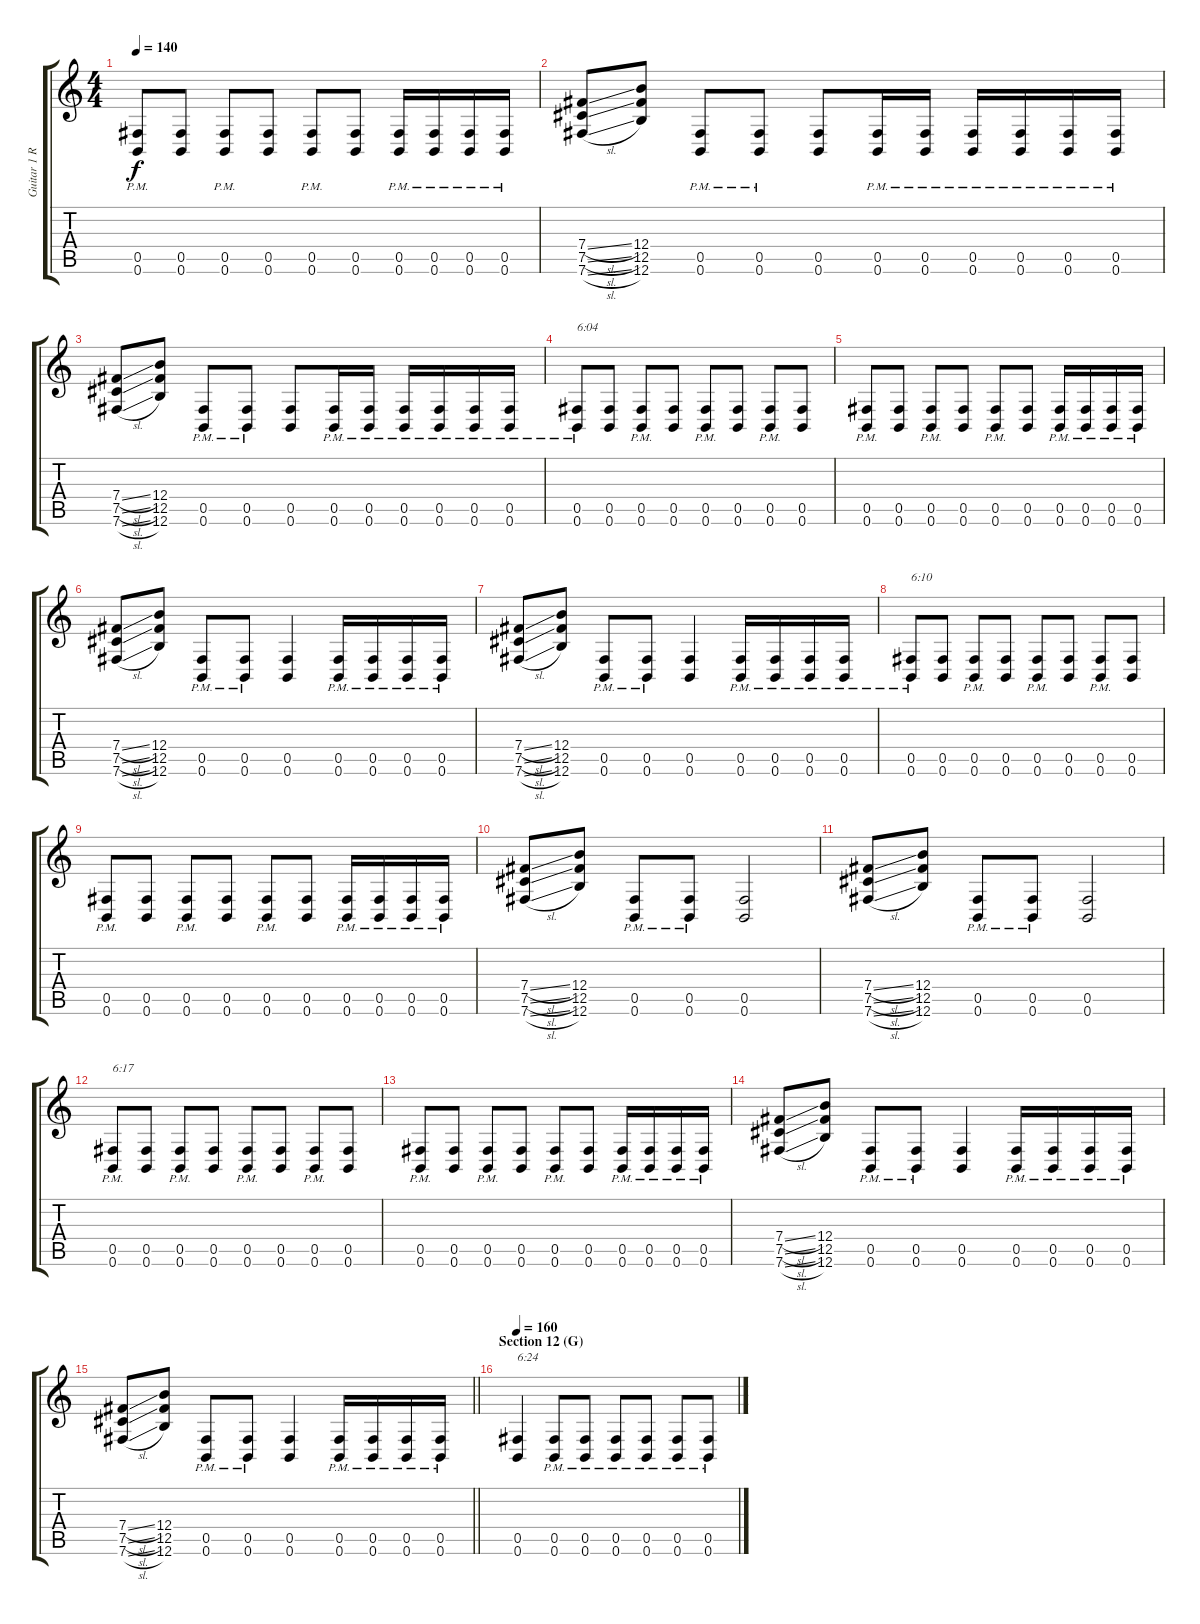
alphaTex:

\track ("Guitar 1 Rhythm" "Guitar 1 R") {instrument overdrivenguitar}
\staff {score tabs}
\tuning (E4 B3 E3 B2 Gb2 B1) {hide}
\ts (4 4)
\tempo 140
\clef g2
\ks c
(0.5 0.6{pm}).8{dy f} (0.5 0.6).8 (0.5{pm} 0.6).8 (0.5 0.6).8 (0.5{pm} 0.6).8 (0.5 0.6).8 (0.5{pm} 0.6{pm}).16 (0.5{pm} 0.6{pm}).16 (0.5{pm} 0.6{pm}).16 (0.5{pm} 0.6{pm}).16 |
(7.4{sl} 7.5{sl} 7.6{sl}).8 (12.4 12.5 12.6).8 (0.5{pm} 0.6).8 (0.5{pm} 0.6).8 (0.5 0.6).8 (0.5{pm} 0.6).16 (0.5{pm} 0.6).16 (0.5{pm} 0.6).16 (0.5{pm} 0.6).16 (0.5{pm} 0.6{pm}).16 (0.5{pm} 0.6{pm}).16 |
(7.4{sl} 7.5{sl} 7.6{sl}).8 (12.4 12.5 12.6).8 (0.5{pm} 0.6).8 (0.5{pm} 0.6).8 (0.5 0.6).8 (0.5{pm} 0.6{pm}).16 (0.5{pm} 0.6{pm}).16 (0.5{pm} 0.6{pm}).16 (0.5{pm} 0.6{pm}).16 (0.5{pm} 0.6{pm}).16 (0.5{pm} 0.6{pm}).16 |
(0.5 0.6{pm}).8{txt "6:04"} (0.5 0.6).8 (0.5{pm} 0.6).8 (0.5 0.6).8 (0.5{pm} 0.6).8 (0.5 0.6).8 (0.5 0.6{pm}).8 (0.5 0.6).8 |
(0.5{pm} 0.6).8 (0.5 0.6).8 (0.5{pm} 0.6).8 (0.5 0.6).8 (0.5{pm} 0.6).8 (0.5 0.6).8 (0.5{pm} 0.6{pm}).16 (0.5{pm} 0.6{pm}).16 (0.5{pm} 0.6{pm}).16 (0.5{pm} 0.6{pm}).16 |
(7.4{sl} 7.5{sl} 7.6{sl}).8 (12.4 12.5 12.6).8 (0.5{pm} 0.6{pm}).8 (0.5{pm} 0.6{pm}).8 (0.5 0.6).4 (0.5{pm} 0.6{pm}).16 (0.5{pm} 0.6{pm}).16 (0.5{pm} 0.6{pm}).16 (0.5{pm} 0.6{pm}).16 |
(7.4{sl} 7.5{sl} 7.6{sl}).8 (12.4 12.5 12.6).8 (0.5{pm} 0.6{pm}).8 (0.5{pm} 0.6{pm}).8 (0.5 0.6).4 (0.5{pm} 0.6{pm}).16 (0.5{pm} 0.6{pm}).16 (0.5{pm} 0.6{pm}).16 (0.5{pm} 0.6{pm}).16 |
(0.5 0.6{pm}).8{txt "6:10"} (0.5 0.6).8 (0.5{pm} 0.6).8 (0.5 0.6).8 (0.5{pm} 0.6).8 (0.5 0.6).8 (0.5 0.6{pm}).8 (0.5 0.6).8 |
(0.5 0.6{pm}).8 (0.5 0.6).8 (0.5{pm} 0.6).8 (0.5 0.6).8 (0.5{pm} 0.6).8 (0.5 0.6).8 (0.5{pm} 0.6{pm}).16 (0.5{pm} 0.6{pm}).16 (0.5{pm} 0.6{pm}).16 (0.5{pm} 0.6{pm}).16 |
(7.4{sl} 7.5{sl} 7.6{sl}).8 (12.4 12.5 12.6).8 (0.5{pm} 0.6).8 (0.5{pm} 0.6).8 (0.5 0.6).2 |
(7.4{sl} 7.5{sl} 7.6{sl}).8 (12.4 12.5 12.6).8 (0.5{pm} 0.6).8 (0.5{pm} 0.6).8 (0.5 0.6).2 |
(0.5 0.6{pm}).8{txt "6:17"} (0.5 0.6).8 (0.5{pm} 0.6).8 (0.5 0.6).8 (0.5{pm} 0.6).8 (0.5 0.6).8 (0.5 0.6{pm}).8 (0.5 0.6).8 |
(0.5{pm} 0.6).8 (0.5 0.6).8 (0.5{pm} 0.6).8 (0.5 0.6).8 (0.5{pm} 0.6).8 (0.5 0.6).8 (0.5{pm} 0.6{pm}).16 (0.5{pm} 0.6{pm}).16 (0.5{pm} 0.6{pm}).16 (0.5{pm} 0.6{pm}).16 |
(7.4{sl} 7.5{sl} 7.6{sl}).8 (12.4 12.5 12.6).8 (0.5{pm} 0.6{pm}).8 (0.5{pm} 0.6{pm}).8 (0.5 0.6).4 (0.5{pm} 0.6{pm}).16 (0.5{pm} 0.6{pm}).16 (0.5{pm} 0.6{pm}).16 (0.5{pm} 0.6{pm}).16 |
\barLineRight lightlight
(7.4{sl} 7.5{sl} 7.6{sl}).8 (12.4 12.5 12.6).8 (0.5{pm} 0.6{pm}).8 (0.5{pm} 0.6{pm}).8 (0.5 0.6).4 (0.5{pm} 0.6{pm}).16 (0.5{pm} 0.6{pm}).16 (0.5{pm} 0.6{pm}).16 (0.5{pm} 0.6{pm}).16 |
\section ("" "Section 12 (G)")
\tempo 160
(0.5 0.6).4{txt "6:24"} (0.5{pm} 0.6).8 (0.5{pm} 0.6).8 (0.5{pm} 0.6).8 (0.5{pm} 0.6).8 (0.5{pm} 0.6).8 (0.5{pm} 0.6).8
